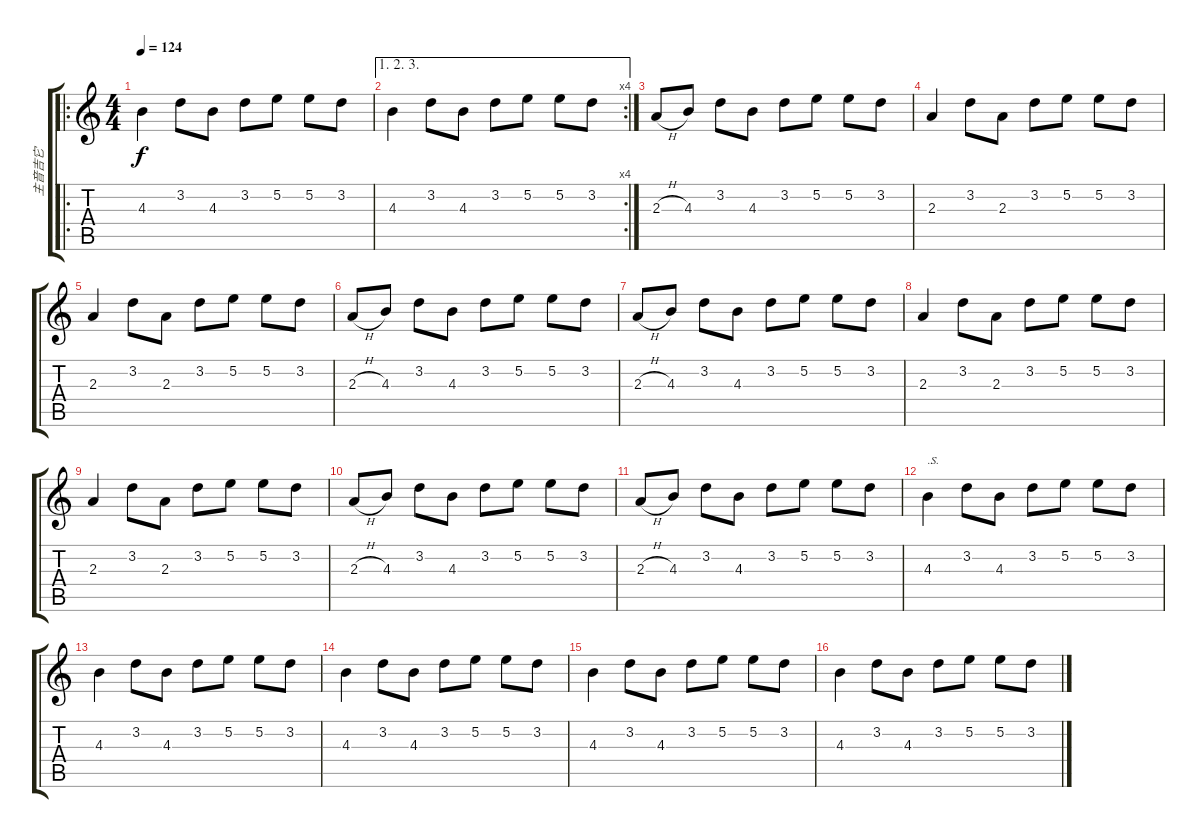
\track ("主音吉它" "主音吉它") {instrument overdrivenguitar}
\staff {score tabs}
\tuning (E4 B3 G3 D3 A2 E2) {hide}
\ro
\ts (4 4)
\tempo 124
\clef g2
\ks c
4.3.4{dy f instrument overdrivenguitar} 3.2.8 4.3.8 3.2.8 5.2.8 5.2.8 3.2.8 |
\ae (1 2 3)
\rc 4
4.3.4 3.2.8 4.3.8 3.2.8 5.2.8 5.2.8 3.2.8 |
2.3{h}.8 4.3.8 3.2.8 4.3.8 3.2.8 5.2.8 5.2.8 3.2.8 |
2.3.4 3.2.8 2.3.8 3.2.8 5.2.8 5.2.8 3.2.8 |
2.3.4 3.2.8 2.3.8 3.2.8 5.2.8 5.2.8 3.2.8 |
2.3{h}.8 4.3.8 3.2.8 4.3.8 3.2.8 5.2.8 5.2.8 3.2.8 |
2.3{h}.8 4.3.8 3.2.8 4.3.8 3.2.8 5.2.8 5.2.8 3.2.8 |
2.3.4 3.2.8 2.3.8 3.2.8 5.2.8 5.2.8 3.2.8 |
2.3.4 3.2.8 2.3.8 3.2.8 5.2.8 5.2.8 3.2.8 |
2.3{h}.8 4.3.8 3.2.8 4.3.8 3.2.8 5.2.8 5.2.8 3.2.8 |
2.3{h}.8 4.3.8 3.2.8 4.3.8 3.2.8 5.2.8 5.2.8 3.2.8 |
4.3.4{txt ".S."} 3.2.8 4.3.8 3.2.8 5.2.8 5.2.8 3.2.8 |
4.3.4 3.2.8 4.3.8 3.2.8 5.2.8 5.2.8 3.2.8 |
4.3.4 3.2.8 4.3.8 3.2.8 5.2.8 5.2.8 3.2.8 |
4.3.4 3.2.8 4.3.8 3.2.8 5.2.8 5.2.8 3.2.8 |
4.3.4 3.2.8 4.3.8 3.2.8 5.2.8 5.2.8 3.2.8
